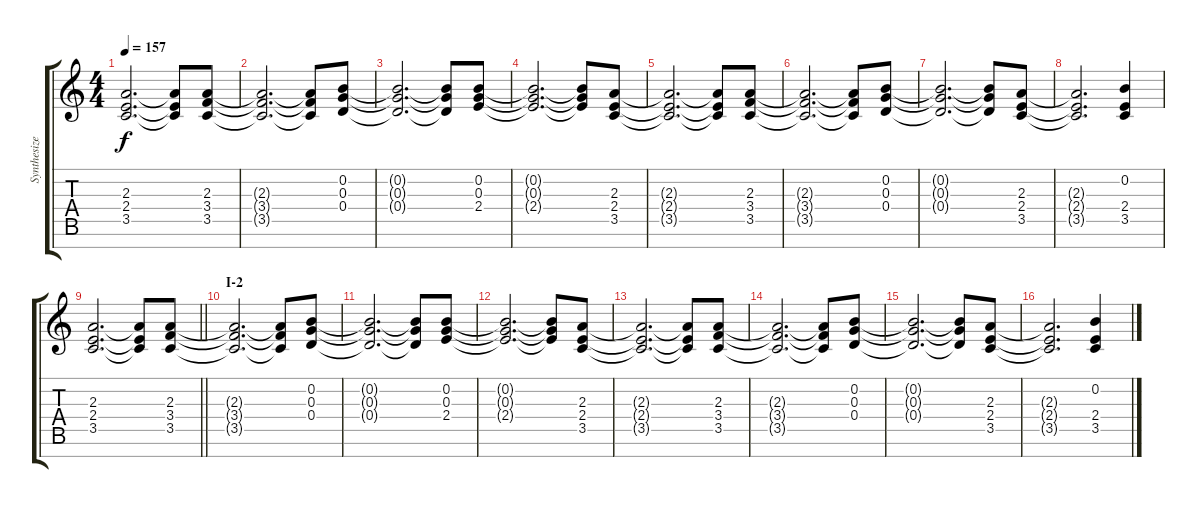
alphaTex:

\track ("Synthesizer I" "Synthesize") {instrument fx5brightness}
\staff {score tabs}
\tuning (E5 B4 G4 D4 A3 E3 B2) {hide}
\ts (4 4)
\tempo 157
\clef g2
\ks c
(2.3 2.4 3.5).2{d dy f} (2.3{t} 2.4{t} 3.5{t}).8 (2.3 3.4 3.5).8 |
(2.3{t} 3.4{t} 3.5{t}).2{d} (2.3{t} 3.4{t} 3.5{t}).8 (0.2 0.3 0.4).8 |
(0.2{t} 0.3{t} 0.4{t}).2{d} (0.2{t} 0.3{t} 0.4{t}).8 (0.2 0.3 2.4).8 |
(0.2{t} 0.3{t} 2.4{t}).2{d} (0.2{t} 0.3{t} 2.4{t}).8 (2.3 2.4 3.5).8 |
(2.3{t} 2.4{t} 3.5{t}).2{d} (2.3{t} 2.4{t} 3.5{t}).8 (2.3 3.4 3.5).8 |
(2.3{t} 3.4{t} 3.5{t}).2{d} (2.3{t} 3.4{t} 3.5{t}).8 (0.2 0.3 0.4).8 |
(0.2{t} 0.3{t} 0.4{t}).2{d} (0.2{t} 0.3{t} 0.4{t}).8 (2.3 2.4 3.5).8 |
(2.3{t} 2.4{t} 3.5{t}).2{d} (0.2 2.4 3.5).4 |
\barLineRight lightlight
(2.3 2.4 3.5).2{d} (2.3{t} 2.4{t} 3.5{t}).8 (2.3 3.4 3.5).8 |
\section ("" "I-2")
(2.3{t} 3.4{t} 3.5{t}).2{d} (2.3{t} 3.4{t} 3.5{t}).8 (0.2 0.3 0.4).8 |
(0.2{t} 0.3{t} 0.4{t}).2{d} (0.2{t} 0.3{t} 0.4{t}).8 (0.2 0.3 2.4).8 |
(0.2{t} 0.3{t} 2.4{t}).2{d} (0.2{t} 0.3{t} 2.4{t}).8 (2.3 2.4 3.5).8 |
(2.3{t} 2.4{t} 3.5{t}).2{d} (2.3{t} 2.4{t} 3.5{t}).8 (2.3 3.4 3.5).8 |
(2.3{t} 3.4{t} 3.5{t}).2{d} (2.3{t} 3.4{t} 3.5{t}).8 (0.2 0.3 0.4).8 |
(0.2{t} 0.3{t} 0.4{t}).2{d} (0.2{t} 0.3{t} 0.4{t}).8 (2.3 2.4 3.5).8 |
(2.3{t} 2.4{t} 3.5{t}).2{d} (0.2 2.4 3.5).4
